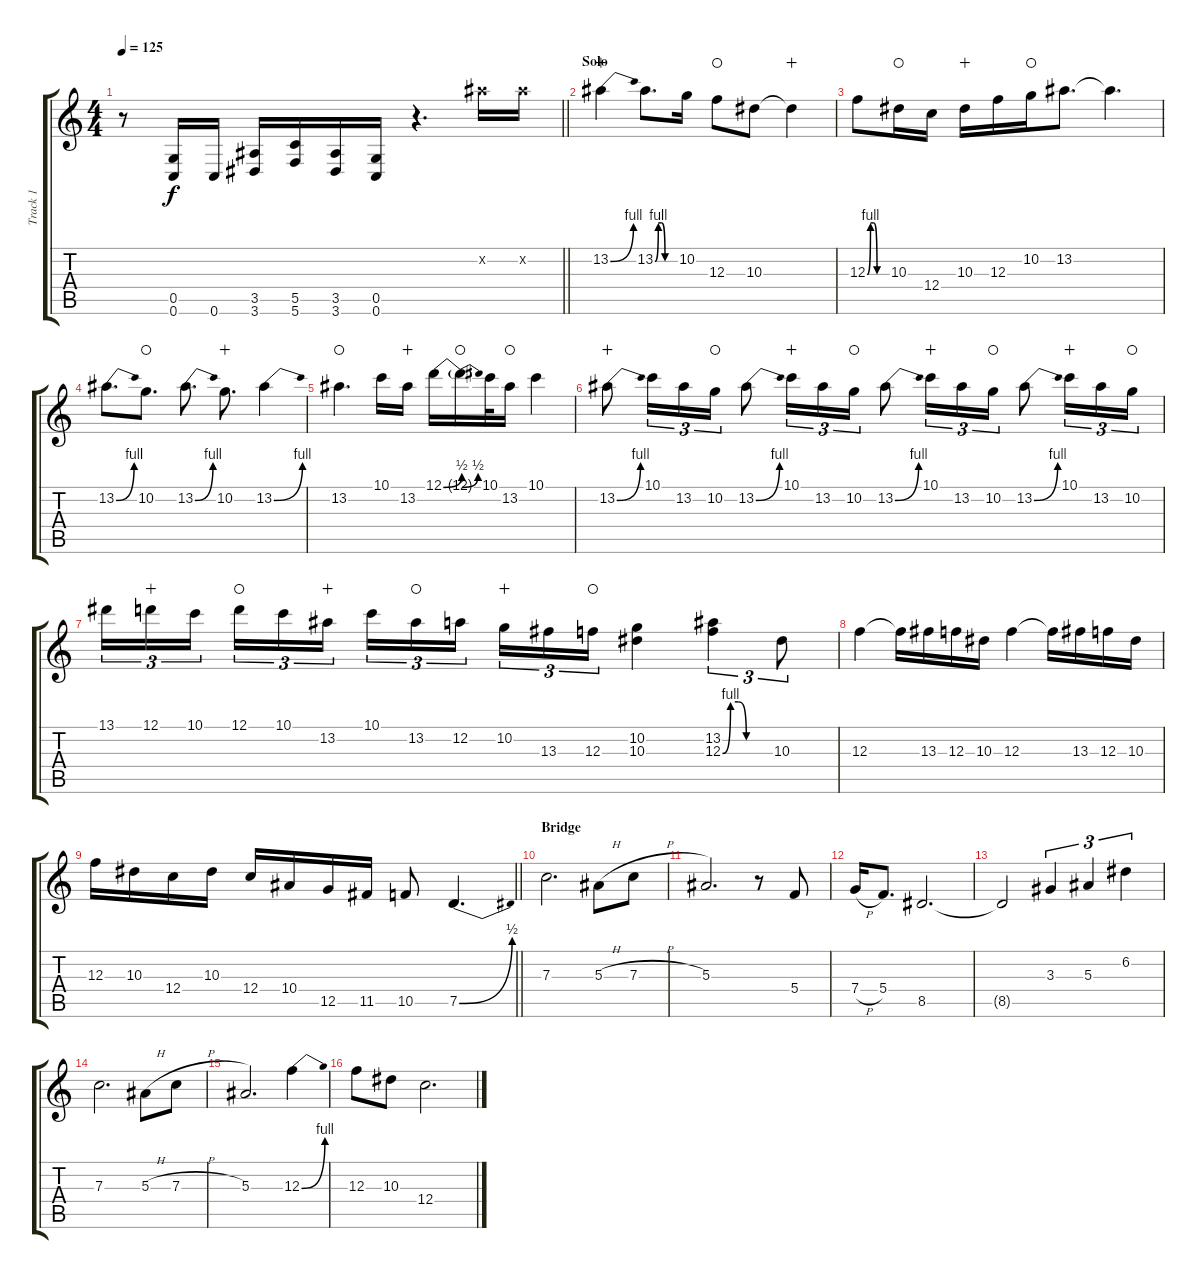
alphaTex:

\track ("Track 1" "Track 1") {instrument overdrivenguitar}
\staff {score tabs}
\tuning (D4 A3 F3 C3 G2 C2) {hide}
\ts (4 4)
\tempo 125
\clef g2
\barLineRight lightlight
\ks c
r.8{dy f} (0.5 0.6).16 0.6.16 (3.5 3.6).16 (5.5 5.6).16 (3.5 3.6).16 (0.5 0.6).16 r.4{d} 13.2{x}.16 13.2{x}.16 |
\section ("" "Solo")
13.2{be (bend 0 0 60 4)}.4{wahc} 13.2{be (custom 0 0 10 4 20 4 30 0 60 0)}.8{d} 10.2.16 12.3.8{waho} 10.3.8 10.3{t}.4{wahc} |
12.3{be (custom 0 0 10 4 20 4 30 0 60 0)}.8 10.3.16{waho} 12.4.16 10.3.16{wahc} 12.3.16 10.2.16{waho} 13.2.8{d} 13.2{t}.4{d} |
13.2{be (bend 0 0 60 4)}.8{d} 10.2.8{d waho} 13.2{be (bend 0 0 60 4)}.8{d} 10.2.8{d wahc} 13.2{be (bend 0 0 60 4)}.4 |
13.2.4{d waho} 10.1.16 13.2.16{wahc} 12.1{be (bend 0 0 60 2)}.16 12.1{be (bend 0 0 60 2) t}.16{d waho} 10.1.32 13.2.16{waho} 10.1.4 |
13.2{be (bend 0 0 60 4)}.8{wahc} 10.1.16{tu (3 2)} 13.2.16{tu (3 2)} 10.2.16{tu (3 2) waho} 13.2{be (bend 0 0 60 4)}.8 10.1.16{tu (3 2) wahc} 13.2.16{tu (3 2)} 10.2.16{tu (3 2) waho} 13.2{be (bend 0 0 60 4)}.8 10.1.16{tu (3 2) wahc} 13.2.16{tu (3 2)} 10.2.16{tu (3 2) waho} 13.2{be (bend 0 0 60 4)}.8 10.1.16{tu (3 2) wahc} 13.2.16{tu (3 2)} 10.2.16{tu (3 2) waho} |
13.1.16{tu (3 2)} 12.1.16{tu (3 2) wahc} 10.1.16{tu (3 2) beam splitsecondary} 12.1.16{tu (3 2) waho} 10.1.16{tu (3 2)} 13.2.16{tu (3 2) wahc} 10.1.16{tu (3 2)} 13.2.16{tu (3 2) waho} 12.2.16{tu (3 2) beam splitsecondary} 10.2.16{tu (3 2) wahc} 13.3.16{tu (3 2)} 12.3.16{tu (3 2) waho} (10.2 10.3).4 (13.2 12.3{be (custom 0 0 10 4 20 4 30 0 60 0)}).4{tu (3 2)} 10.3.8{tu (3 2)} |
12.3.4 12.3{t}.16 13.3.16 12.3.16 10.3.16 12.3.4 12.3{t}.16 13.3.16 12.3.16 10.3.16 |
\barLineRight lightlight
12.3.16 10.3.16 12.4.16 10.3.16 12.4.16 10.4.16 12.5.16 11.5.16 10.5.8 7.5{be (bend 0 0 60 2)}.4{d} |
\section ("" "Bridge")
7.3.2{d} 5.3{h}.8 7.3{h}.8 |
5.3.2{d} r.8 5.4.8 |
7.4{h}.16 5.4.8{d} 8.5.2{d} |
8.5{t}.2 3.3.4{tu (3 2)} 5.3.4{tu (3 2)} 6.2.4{tu (3 2)} |
7.3.2{d} 5.3{h}.8 7.3{h}.8 |
5.3.2{d} 12.3{be (bend 0 0 60 4)}.4 |
12.3.8 10.3.8 12.4.2{d}
